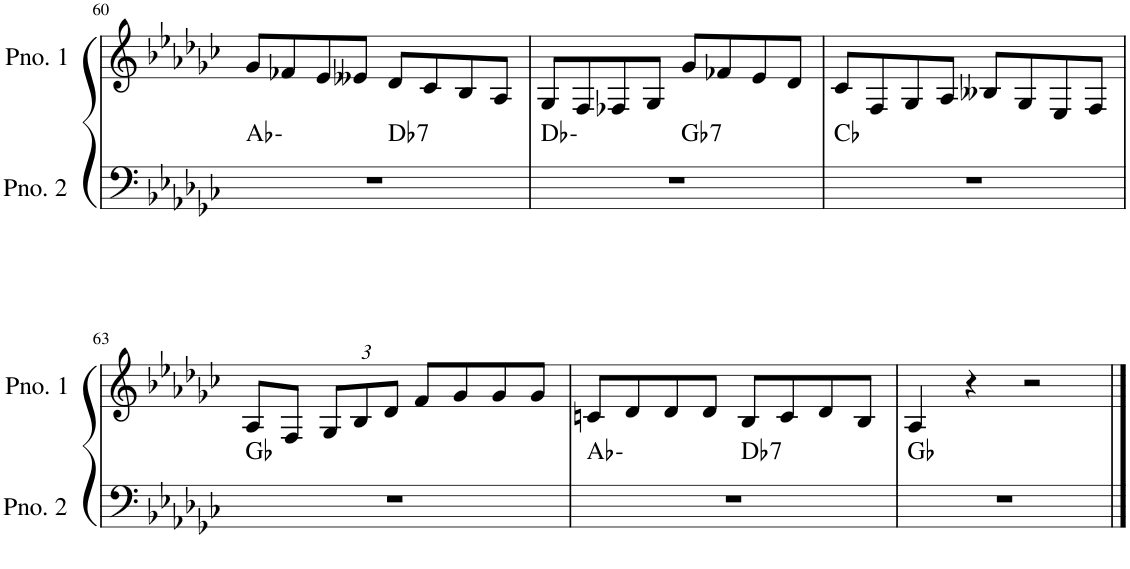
**kern	**harte	**kern
*part2	*part2	*part1
*staff2	*	*staff1
*I"ピアノ 2	*	*I"ピアノ 1
!!LO:PB:g=z
*clefF4	*	*clefG2
*k[b-e-a-d-g-c-]	*	*k[b-e-a-d-g-c-]
*M4/4	*	*M4/4
=60	=60	=60
*^	*	*
1r	2ryy	Ab:min	8g-/L
.	.	.	8f-X/
.	.	.	8e-/
.	.	.	8e--X/J
!	!	!LO:H:kt=7	!
.	2ryy	Db:7	8d-/L
.	.	.	8c-/
.	.	.	8B-/
.	.	.	8A-/J
=61	=61	=61	=61
1r	2ryy	Db:min	8G-/L
.	.	.	8F/
.	.	.	8F-X/
.	.	.	8G-/J
!	!	!LO:H:kt=7	!
.	2ryy	Gb:7	8g-/L
.	.	.	8f-X/
.	.	.	8e-/
.	.	.	8d-/J
*v	*v	*	*
=62	=62	=62
1r	Cb:maj	8c-/L
.	.	8F/
.	.	8G-/
.	.	8A-/J
.	.	8B--X/L
.	.	8G-/
.	.	8E-/
.	.	8F/J
!!LO:LB:g=z
=63	=63	=63
1r	Gb:maj	8A-/L
.	.	8F/J
*	*	*Xbrackettup
.	.	12G-/L
.	.	12B-/
.	.	12d-/J
.	.	8f/L
.	.	8g-/
.	.	8g-/
.	.	8g-/J
=64	=64	=64
*^	*	*
1r	2ryy	Ab:min	8cn/L
.	.	.	8d-/
.	.	.	8d-/
.	.	.	8d-/J
!	!	!LO:H:kt=7	!
.	2ryy	Db:7	8B-/L
.	.	.	8c/
.	.	.	8d-/
.	.	.	8B-/J
*v	*v	*	*
=65	=65	=65
1r	Gb:maj	4A-/
.	.	4r
.	.	2r
==	==	==
*-	*-	*-
